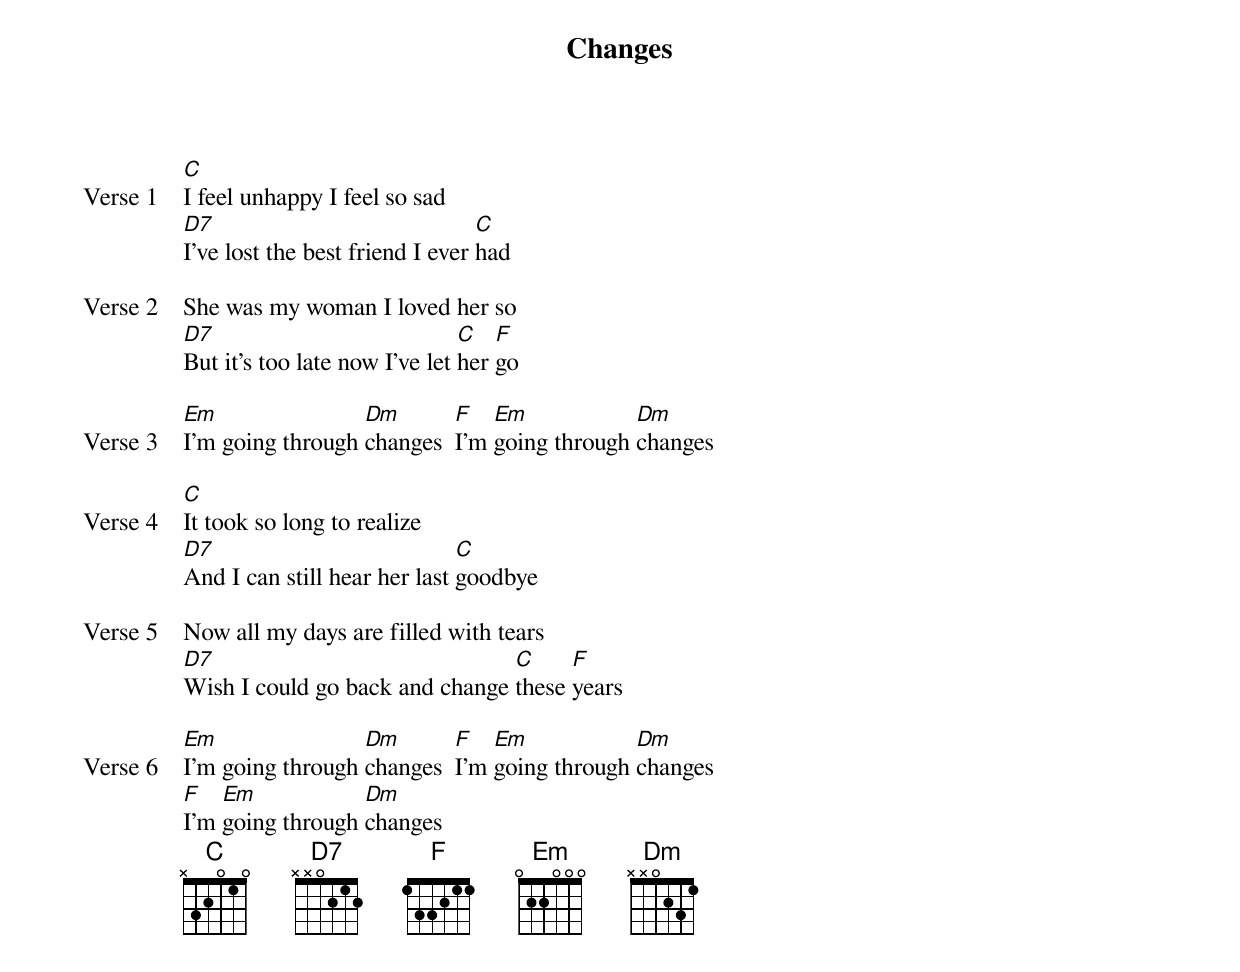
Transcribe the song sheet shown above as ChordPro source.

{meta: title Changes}
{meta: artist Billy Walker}
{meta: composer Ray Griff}

{start_of_verse: Verse 1}
[C]I feel unhappy I feel so sad
[D7]I've lost the best friend I ever [C]had
{end_of_verse}

{start_of_verse: Verse 2}
She was my woman I loved her so
[D7]But it's too late now I've let [C]her [F]go
{end_of_verse}

{start_of_verse: Verse 3}
[Em]I'm going through [Dm]changes  [F]I'm [Em]going through [Dm]changes
{end_of_verse}

{start_of_verse: Verse 4}
[C]It took so long to realize
[D7]And I can still hear her last [C]goodbye
{end_of_verse}

{start_of_verse: Verse 5}
Now all my days are filled with tears
[D7]Wish I could go back and change [C]these [F]years
{end_of_verse}

{start_of_verse: Verse 6}
[Em]I'm going through [Dm]changes  [F]I'm [Em]going through [Dm]changes
[F]I'm [Em]going through [Dm]changes
{end_of_verse}
